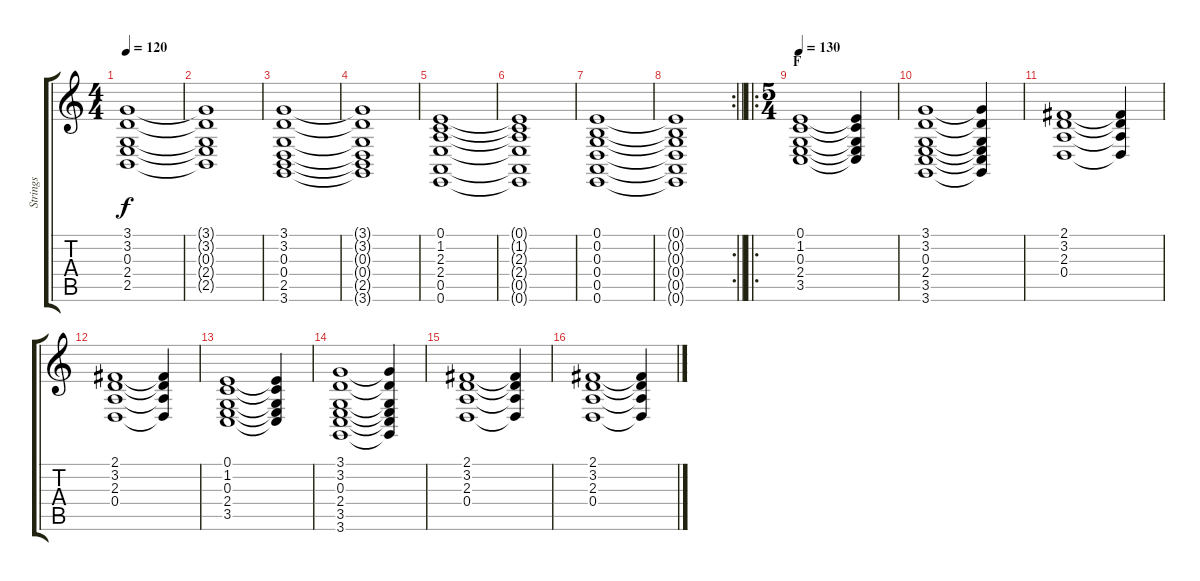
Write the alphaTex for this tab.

\track ("Strings" "Strings") {instrument stringensemble2}
\staff {score tabs}
\tuning (E4 B3 G3 D3 A2 E2) {hide}
\ts (4 4)
\tempo 120
\clef g2
\ks c
(3.1 3.2 0.3 2.4 2.5).1{dy f} |
(3.1{t} 3.2{t} 0.3{t} 2.4{t} 2.5{t}).1 |
(3.1 3.2 0.3 0.4 2.5 3.6).1 |
(3.1{t} 3.2{t} 0.3{t} 0.4{t} 2.5{t} 3.6{t}).1 |
(0.1 1.2 2.3 2.4 0.5 0.6).1 |
(0.1{t} 1.2{t} 2.3{t} 2.4{t} 0.5{t} 0.6{t}).1 |
(0.1 0.2 0.3 0.4 0.5 0.6).1 |
\rc 2
\barLineRight lightlight
(0.1{t} 0.2{t} 0.3{t} 0.4{t} 0.5{t} 0.6{t}).1 |
\ro
\ts (5 4)
\section ("" "F")
\tempo 130
(0.1 1.2 0.3 2.4 3.5).1 (0.1{t} 1.2{t} 0.3{t} 2.4{t} 3.5{t}).4 |
(3.1 3.2 0.3 2.4 3.5 3.6).1 (3.1{t} 3.2{t} 0.3{t} 2.4{t} 3.5{t} 3.6{t}).4 |
(2.1 3.2 2.3 0.4).1 (2.1{t} 3.2{t} 2.3{t} 0.4{t}).4 |
(2.1 3.2 2.3 0.4).1 (2.1{t} 3.2{t} 2.3{t} 0.4{t}).4 |
(0.1 1.2 0.3 2.4 3.5).1 (0.1{t} 1.2{t} 0.3{t} 2.4{t} 3.5{t}).4 |
(3.1 3.2 0.3 2.4 3.5 3.6).1 (3.1{t} 3.2{t} 0.3{t} 2.4{t} 3.5{t} 3.6{t}).4 |
(2.1 3.2 2.3 0.4).1 (2.1{t} 3.2{t} 2.3{t} 0.4{t}).4 |
(2.1 3.2 2.3 0.4).1 (2.1{t} 3.2{t} 2.3{t} 0.4{t}).4
